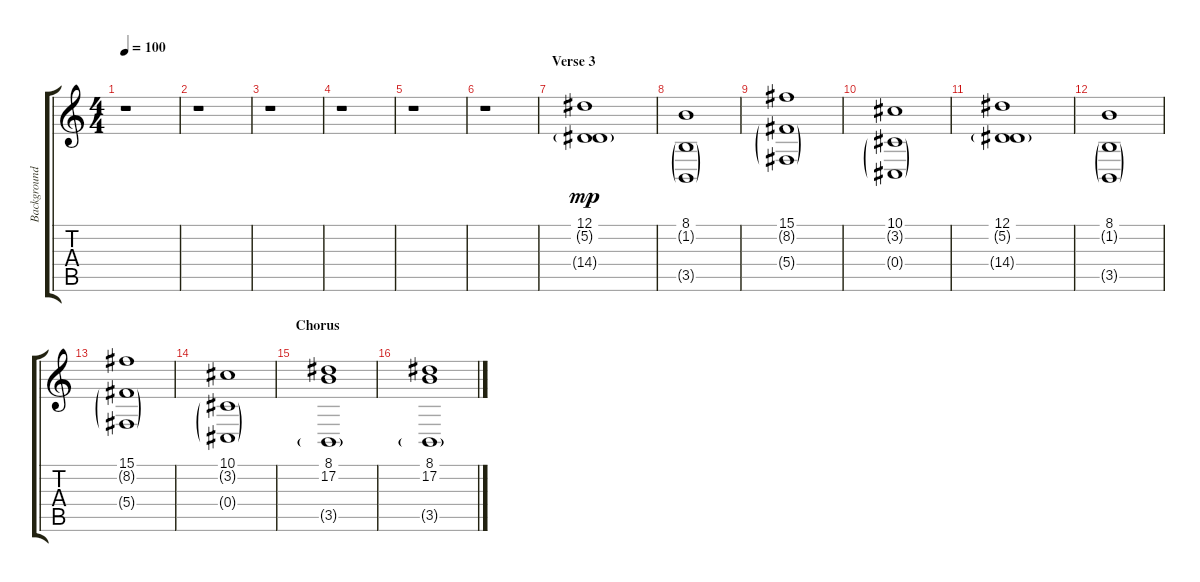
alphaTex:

\track ("Background Voices" "Background") {instrument fx7echoes}
\staff {score tabs}
\tuning (Eb4 Bb3 Gb3 Db3 Ab2 Eb2) {hide}
\ts (4 4)
\tempo 100
\clef g2
\ks c
r.1{dy f} |
r.1 |
r.1 |
r.1 |
r.1 |
r.1 |
\section ("" "Verse 3")
(12.1 5.2{g} 14.4{g}).1{dy mp volume 11 instrument choiraahs} |
(8.1 1.2{g} 3.5{g}).1 |
(15.1 8.2{g} 5.4{g}).1 |
(10.1 3.2{g} 0.4{g}).1 |
(12.1 5.2{g} 14.4{g}).1 |
(8.1 1.2{g} 3.5{g}).1 |
(15.1 8.2{g} 5.4{g}).1 |
(10.1 3.2{g} 0.4{g}).1 |
\section ("" "Chorus")
(8.1 17.2 3.5{g}).1{volume 14} |
(8.1 17.2 3.5{g}).1
